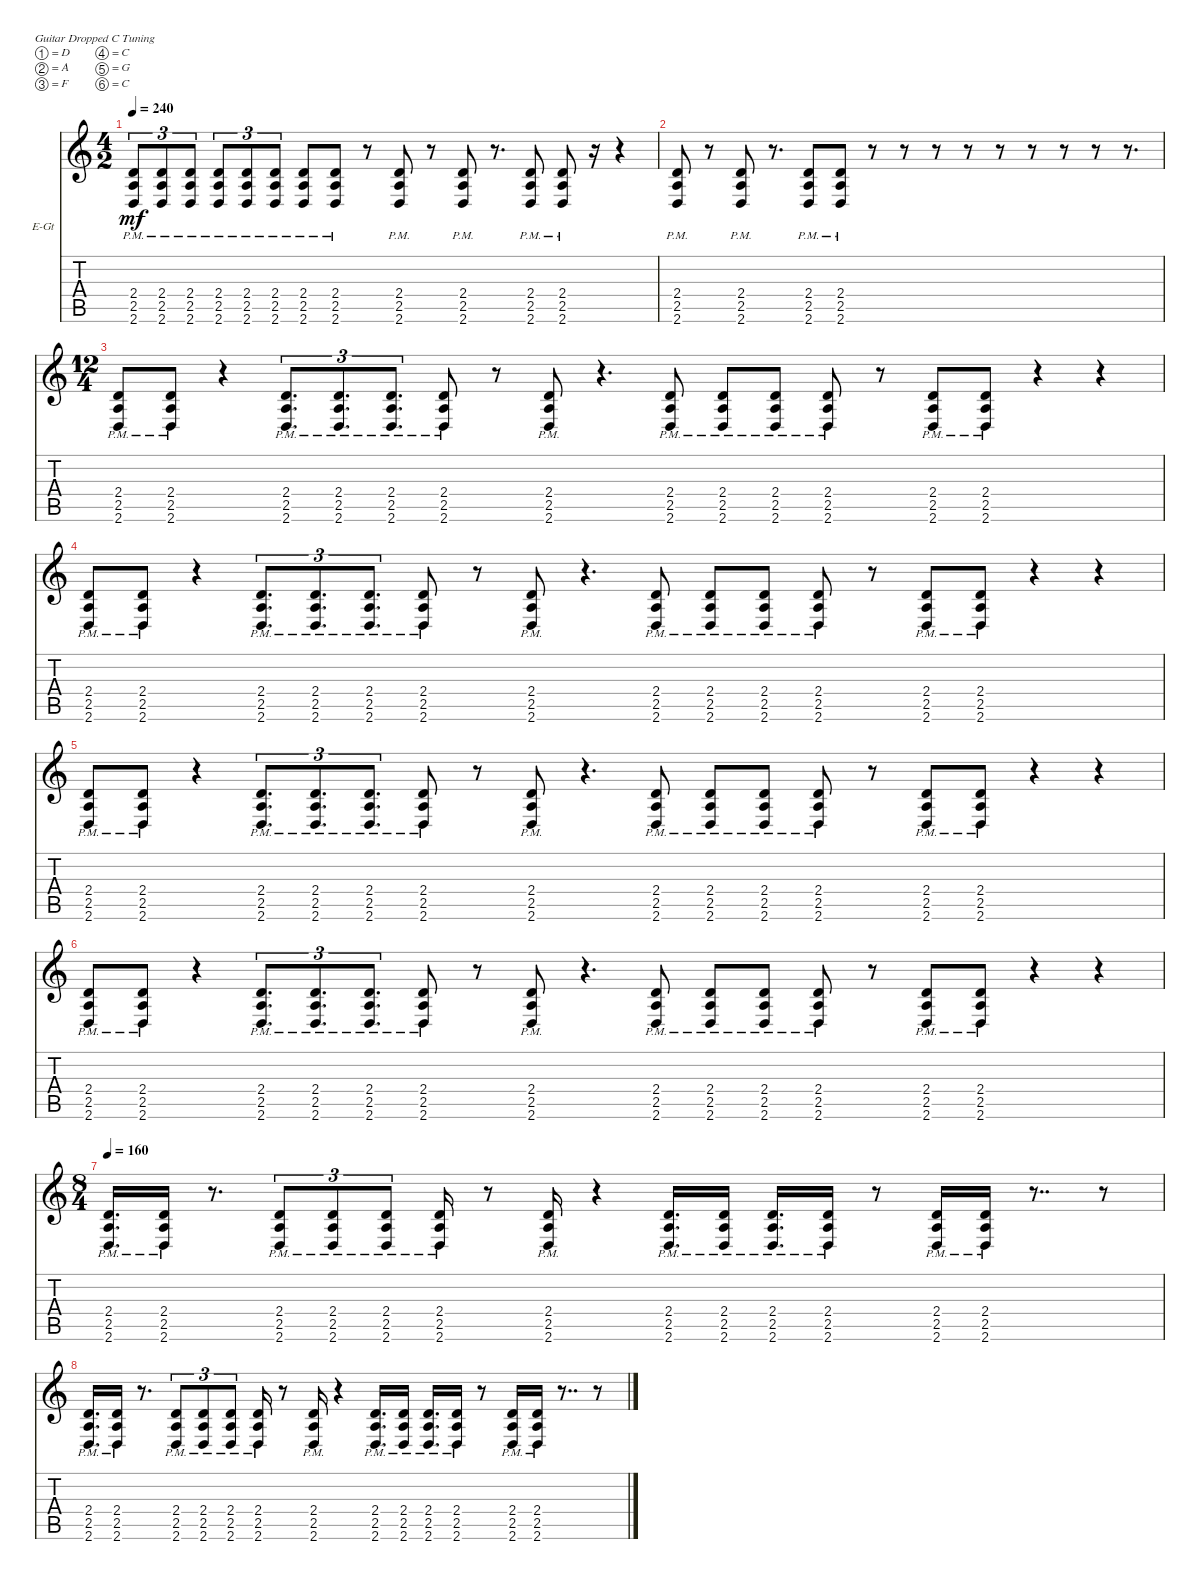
\defaultSystemsLayout 4
\bracketExtendMode nobrackets
\firstSystemTrackNameOrientation horizontal
\otherSystemsTrackNameOrientation horizontal
\track ("Rhythm Guitar" "E-Gt") {instrument distortionguitar}
\staff {score tabs}
\tuning (D4 A3 F3 C3 G2 C2)
\ts (4 2)
\tempo 240
\clef g2
\ks c
(2.6{pm} 2.5{pm} 2.4{pm}).8{tu (3 2) dy mf} (2.6{pm} 2.4{pm} 2.5{pm}).8{tu (3 2)} (2.6{pm} 2.5{pm} 2.4{pm}).8{tu (3 2)} (2.6{pm} 2.5{pm} 2.4{pm}).8{tu (3 2)} (2.6{pm} 2.4{pm} 2.5{pm}).8{tu (3 2)} (2.6{pm} 2.5{pm} 2.4{pm}).8{tu (3 2)} (2.6{pm} 2.5{pm} 2.4{pm}).8 (2.6{pm} 2.4{pm} 2.5{pm}).8 r.8 (2.6{pm} 2.5{pm} 2.4{pm}).8 r.8 (2.6{pm} 2.4{pm} 2.5{pm}).8 r.8{d} (2.6{pm} 2.4{pm} 2.5{pm}).8 (2.6{pm} 2.4{pm} 2.5{pm}).8 r.16 r.4 |
(2.6{pm} 2.5{pm} 2.4{pm}).8 r.8 (2.6{pm} 2.5{pm} 2.4{pm}).8 r.8{d} (2.6{pm} 2.4{pm} 2.5{pm}).8 (2.6{pm} 2.4{pm} 2.5{pm}).8 r.8 r.8 r.8 r.8 r.8 r.8 r.8 r.8 r.8{d} |
\ts (12 4)
(2.6{pm} 2.4{pm} 2.5{pm}).8 (2.6{pm} 2.4{pm} 2.5{pm}).8 r.4 (2.6{pm} 2.4{pm} 2.5{pm}).8{d tu (3 2)} (2.6{pm} 2.4{pm} 2.5{pm}).8{d tu (3 2)} (2.6{pm} 2.4{pm} 2.5{pm}).8{d tu (3 2)} (2.6{pm} 2.4{pm} 2.5{pm}).8 r.8 (2.6{pm} 2.4{pm} 2.5{pm}).8 r.4{d} (2.6{pm} 2.4{pm} 2.5{pm}).8 (2.6{pm} 2.4{pm} 2.5{pm}).8 (2.6{pm} 2.4{pm} 2.5{pm}).8 (2.6{pm} 2.4{pm} 2.5{pm}).8 r.8 (2.6{pm} 2.4{pm} 2.5{pm}).8 (2.6{pm} 2.4{pm} 2.5{pm}).8 r.4 r.4 |
(2.6{pm} 2.4{pm} 2.5{pm}).8 (2.6{pm} 2.4{pm} 2.5{pm}).8 r.4 (2.6{pm} 2.4{pm} 2.5{pm}).8{d tu (3 2)} (2.6{pm} 2.4{pm} 2.5{pm}).8{d tu (3 2)} (2.6{pm} 2.4{pm} 2.5{pm}).8{d tu (3 2)} (2.6{pm} 2.4{pm} 2.5{pm}).8 r.8 (2.6{pm} 2.4{pm} 2.5{pm}).8 r.4{d} (2.6{pm} 2.4{pm} 2.5{pm}).8 (2.6{pm} 2.4{pm} 2.5{pm}).8 (2.6{pm} 2.4{pm} 2.5{pm}).8 (2.6{pm} 2.4{pm} 2.5{pm}).8 r.8 (2.6{pm} 2.4{pm} 2.5{pm}).8 (2.6{pm} 2.4{pm} 2.5{pm}).8 r.4 r.4 |
(2.6{pm} 2.4{pm} 2.5{pm}).8 (2.6{pm} 2.4{pm} 2.5{pm}).8 r.4 (2.6{pm} 2.4{pm} 2.5{pm}).8{d tu (3 2)} (2.6{pm} 2.4{pm} 2.5{pm}).8{d tu (3 2)} (2.6{pm} 2.4{pm} 2.5{pm}).8{d tu (3 2)} (2.6{pm} 2.4{pm} 2.5{pm}).8 r.8 (2.6{pm} 2.4{pm} 2.5{pm}).8 r.4{d} (2.6{pm} 2.4{pm} 2.5{pm}).8 (2.6{pm} 2.4{pm} 2.5{pm}).8 (2.6{pm} 2.4{pm} 2.5{pm}).8 (2.6{pm} 2.4{pm} 2.5{pm}).8 r.8 (2.6{pm} 2.4{pm} 2.5{pm}).8 (2.6{pm} 2.4{pm} 2.5{pm}).8 r.4 r.4 |
(2.6{pm} 2.4{pm} 2.5{pm}).8 (2.6{pm} 2.4{pm} 2.5{pm}).8 r.4 (2.6{pm} 2.4{pm} 2.5{pm}).8{d tu (3 2)} (2.6{pm} 2.4{pm} 2.5{pm}).8{d tu (3 2)} (2.6{pm} 2.4{pm} 2.5{pm}).8{d tu (3 2)} (2.6{pm} 2.4{pm} 2.5{pm}).8 r.8 (2.6{pm} 2.4{pm} 2.5{pm}).8 r.4{d} (2.6{pm} 2.4{pm} 2.5{pm}).8 (2.6{pm} 2.4{pm} 2.5{pm}).8 (2.6{pm} 2.4{pm} 2.5{pm}).8 (2.6{pm} 2.4{pm} 2.5{pm}).8 r.8 (2.6{pm} 2.4{pm} 2.5{pm}).8 (2.6{pm} 2.4{pm} 2.5{pm}).8 r.4 r.4 |
\ts (8 4)
\tempo 160
(2.6{pm} 2.4{pm} 2.5{pm}).16{d} (2.6{pm} 2.4{pm} 2.5{pm}).16 r.8{d} (2.6{pm} 2.5{pm} 2.4{pm}).8{tu (3 2)} (2.4{pm} 2.5{pm} 2.6{pm}).8{tu (3 2)} (2.6{pm} 2.5{pm} 2.4{pm}).8{tu (3 2)} (2.6{pm} 2.4{pm} 2.5{pm}).16 r.8 (2.6{pm} 2.4{pm} 2.5{pm}).16 r.4 (2.6{pm} 2.4{pm} 2.5{pm}).16{d} (2.6{pm} 2.4{pm} 2.5{pm}).16 (2.6{pm} 2.4{pm} 2.5{pm}).16{d} (2.6{pm} 2.4{pm} 2.5{pm}).16 r.8 (2.6{pm} 2.4{pm} 2.5{pm}).16 (2.6{pm} 2.4{pm} 2.5{pm}).16 r.8{dd} r.8 |
(2.6{pm} 2.4{pm} 2.5{pm}).16{d} (2.6{pm} 2.4{pm} 2.5{pm}).16 r.8{d} (2.6{pm} 2.5{pm} 2.4{pm}).8{tu (3 2)} (2.4{pm} 2.5{pm} 2.6{pm}).8{tu (3 2)} (2.6{pm} 2.5{pm} 2.4{pm}).8{tu (3 2)} (2.6{pm} 2.4{pm} 2.5{pm}).16 r.8 (2.6{pm} 2.4{pm} 2.5{pm}).16 r.4 (2.6{pm} 2.4{pm} 2.5{pm}).16{d} (2.6{pm} 2.4{pm} 2.5{pm}).16 (2.6{pm} 2.4{pm} 2.5{pm}).16{d} (2.6{pm} 2.4{pm} 2.5{pm}).16 r.8 (2.6{pm} 2.4{pm} 2.5{pm}).16 (2.6{pm} 2.4{pm} 2.5{pm}).16 r.8{dd} r.8
